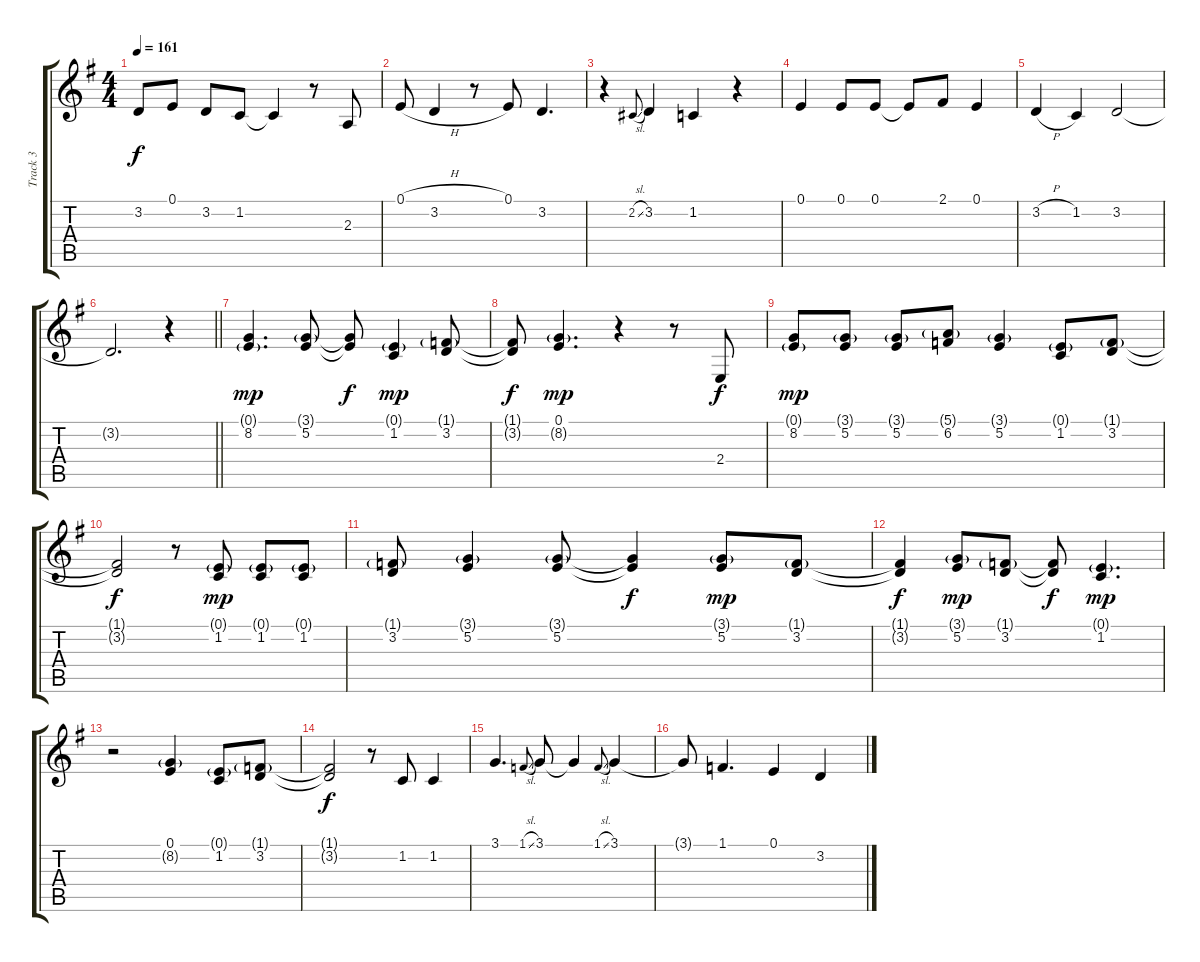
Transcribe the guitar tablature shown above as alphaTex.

\track ("Track 3" "Track 3") {instrument clarinet}
\staff {score tabs}
\tuning (E4 B3 G3 D3 A2 E2) {hide}
\ts (4 4)
\tempo 161
\clef g2
\ks g
3.2{t}.8{dy f} 0.1.8 3.2.8 1.2.8 1.2{t}.4 r.8 2.3.8 |
0.1{h}.8 3.2.4 r.8 0.1.8 3.2.4{d} |
r.4 2.2{sl}.8{gr onbeat} 3.2.4 1.2.4 r.4 |
0.1.4 0.1.8 0.1.8 0.1{t}.8 2.1.8 0.1.4 |
3.2{h}.4 1.2.4 3.2.2 |
\barLineRight lightlight
3.2{t}.2{d} r.4 |
(0.1{g} 8.2).4{d dy mp} (3.1{g} 5.2).8 (3.1{t} 5.2{t}).8{dy f} (0.1{g} 1.2).4{dy mp} (1.1{g} 3.2).8 |
(1.1{t} 3.2{t}).8{dy f} (0.1 8.2{g}).4{d dy mp} r.4 r.8 2.4.8{dy f} |
(0.1{g} 8.2).8{dy mp} (3.1{g} 5.2).8 (3.1{g} 5.2).8 (5.1{g} 6.2).8 (3.1{g} 5.2).4 (0.1{g} 1.2).8 (1.1{g} 3.2).8 |
(1.1{t} 3.2{t}).2{dy f} r.8 (0.1{g} 1.2).8{dy mp} (0.1{g} 1.2).8 (0.1{g} 1.2).8 |
(1.1{g} 3.2).8 (3.1{g} 5.2).4 (3.1{g} 5.2).8 (3.1{t} 5.2{t}).4{dy f} (3.1{g} 5.2).8{dy mp} (1.1{g} 3.2).8 |
(1.1{t} 3.2{t}).4{dy f} (3.1{g} 5.2).8{dy mp} (1.1{g} 3.2).8 (1.1{t} 3.2{t}).8{dy f} (0.1{g} 1.2).4{d dy mp} |
r.2 (0.1 8.2{g}).4 (0.1{g} 1.2).8 (1.1{g} 3.2).8 |
(1.1{t} 3.2{t}).2{dy f} r.8 1.2.8 1.2.4 |
3.1.4{d} 1.1{sl}.8{gr onbeat} 3.1.8 3.1{t}.4 1.1{sl}.8{gr onbeat} 3.1.4 |
3.1{t}.8 1.1.4{d} 0.1.4 3.2.4
